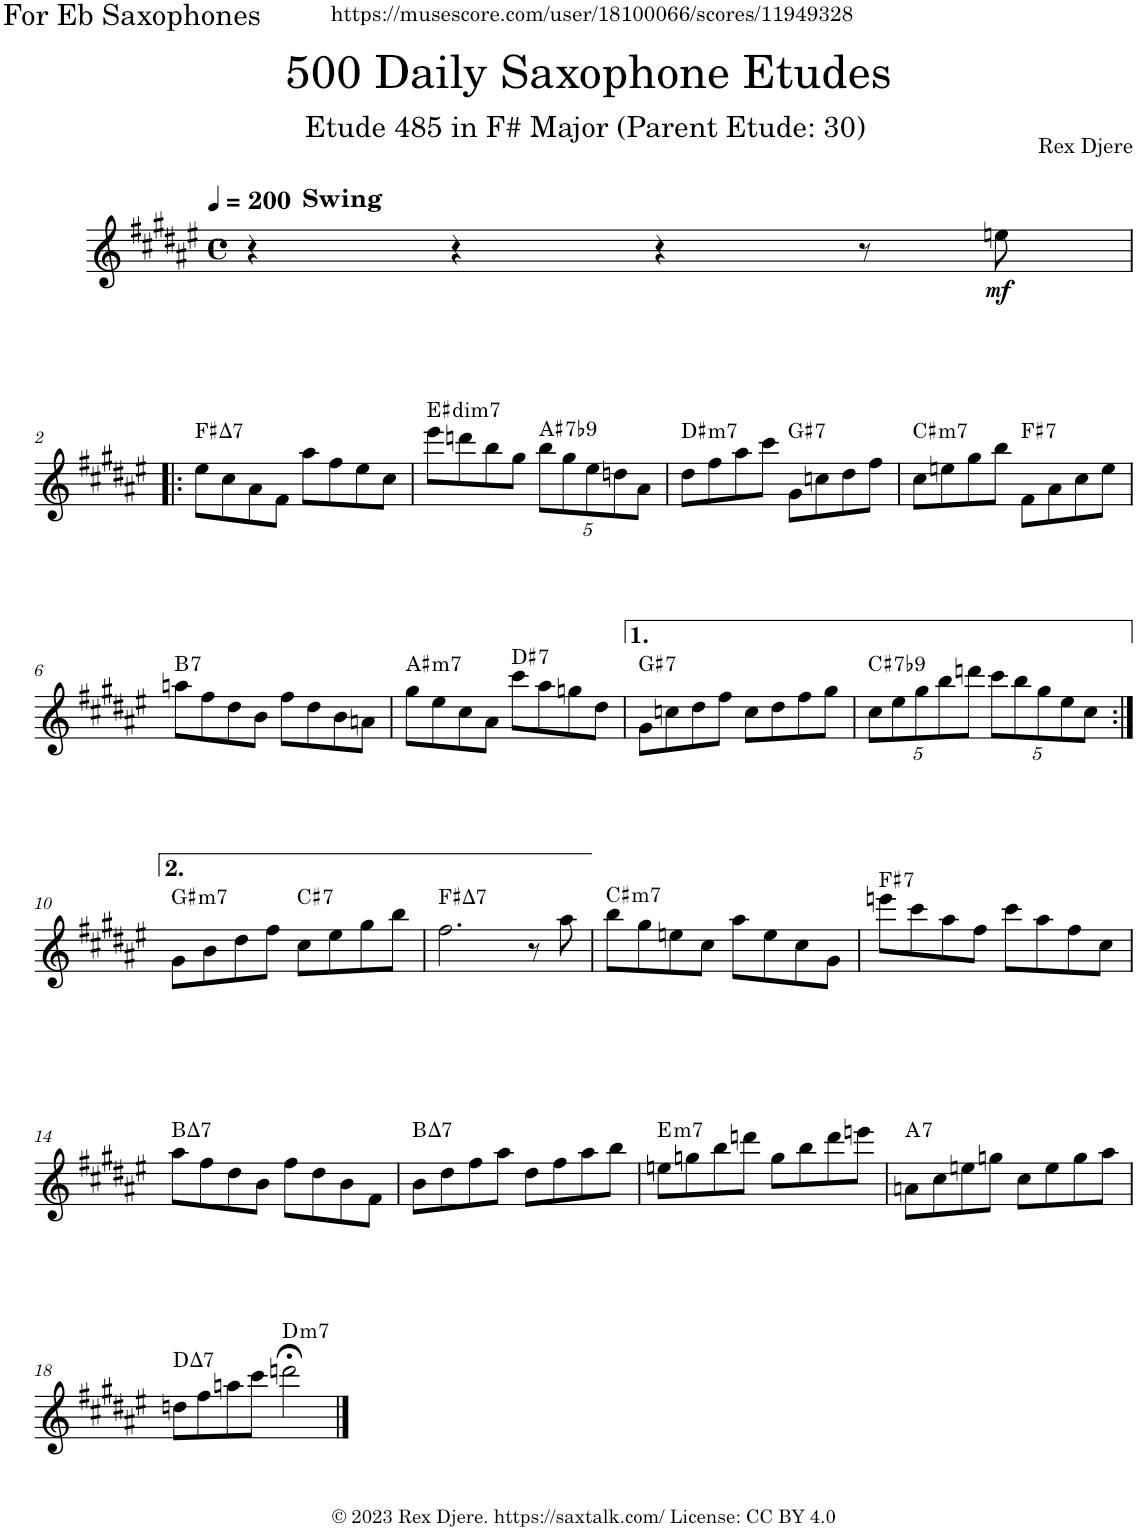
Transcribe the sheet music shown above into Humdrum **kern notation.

**kern	**dynam	**harte
*part1	*part1	*part1
*staff1	*staff1	*
*I"Alto Saxophone	*	*
*I'A. Sax.	*	*
*clefG2	*	*
*Trd5c9	*	*
*k[f#c#g#d#a#e#]	*	*
*M4/4	*	*
*met(c)	*	*
*MM200	*	*
=1	=1	=1
!LO:TX:a:B:t=Swing	!	!
4r	.	.
4r	.	.
4r	.	.
8r	.	.
!	!LO:DY:b	!
8een\	mf	.
!!LO:LB:g=z
=2!|:	=2!|:	=2!|:
!	!	!LO:H:kt=7
8ee#\L	.	F#:maj7
8cc#\	.	.
8a#\	.	.
8f#\J	.	.
8aa#\L	.	.
8ff#\	.	.
8ee#\	.	.
8cc#\J	.	.
=3	=3	=3
!	!	!LO:H:kt=dim7
8eee#\L	.	E#:dim7
8dddn\	.	.
8bb\	.	.
8gg#\J	.	.
*Xbrackettup	*	*
!	!	!LO:H:kt=7
10bb\L	.	A#:7(b9)
10gg#\	.	.
10ee#\	.	.
10ddn\	.	.
10a#\J	.	.
=4	=4	=4
!	!	!LO:H:kt=m7
8dd#\L	.	D#:min7
8ff#\	.	.
8aa#\	.	.
8ccc#\J	.	.
!	!	!LO:H:kt=7
8g#\L	.	G#:7
8ccn\	.	.
8dd#\	.	.
8ff#\J	.	.
=5	=5	=5
!	!	!LO:H:kt=m7
8cc#\L	.	C#:min7
8een\	.	.
8gg#\	.	.
8bb\J	.	.
!	!	!LO:H:kt=7
8f#\L	.	F#:7
8a#\	.	.
8cc#\	.	.
8ee\J	.	.
!!LO:LB:g=z
=6	=6	=6
!	!	!LO:H:kt=7
8aan\L	.	B:7
8ff#\	.	.
8dd#\	.	.
8b\J	.	.
8ff#\L	.	.
8dd#\	.	.
8b\	.	.
8an\J	.	.
=7	=7	=7
!	!	!LO:H:kt=m7
8gg#\L	.	A#:min7
8ee#\	.	.
8cc#\	.	.
8a#\J	.	.
!	!	!LO:H:kt=7
8ccc#\L	.	D#:7
8aa#\	.	.
8ggn\	.	.
8dd#\J	.	.
=8	=8	=8
!	!	!LO:H:kt=7
8g#\L	.	G#:7
8ccn\	.	.
8dd#\	.	.
8ff#\J	.	.
8cc\L	.	.
8dd#\	.	.
8ff#\	.	.
8gg#\J	.	.
=9	=9	=9
!	!	!LO:H:kt=7
10cc#\L	.	C#:7(b9)
10ee#\	.	.
10gg#\	.	.
10bb\	.	.
10dddn\J	.	.
10ccc#\L	.	.
10bb\	.	.
10gg#\	.	.
10ee#\	.	.
10cc#\J	.	.
!!LO:LB:g=z
=10:|!	=10:|!	=10:|!
!	!	!LO:H:kt=m7
8g#\L	.	G#:min7
8b\	.	.
8dd#\	.	.
8ff#\J	.	.
!	!	!LO:H:kt=7
8cc#\L	.	C#:7
8ee#\	.	.
8gg#\	.	.
8bb\J	.	.
=11	=11	=11
!	!	!LO:H:kt=7
2.ff#\	.	F#:maj7
8r	.	.
8aa#\	.	.
=12	=12	=12
!	!	!LO:H:kt=m7
8bb\L	.	C#:min7
8gg#\	.	.
8een\	.	.
8cc#\J	.	.
8aa#\L	.	.
8ee\	.	.
8cc#\	.	.
8g#\J	.	.
=13	=13	=13
!	!	!LO:H:kt=7
8eeen\L	.	F#:7
8ccc#\	.	.
8aa#\	.	.
8ff#\J	.	.
8ccc#\L	.	.
8aa#\	.	.
8ff#\	.	.
8cc#\J	.	.
!!LO:LB:g=z
=14	=14	=14
!	!	!LO:H:kt=7
8aa#\L	.	B:maj7
8ff#\	.	.
8dd#\	.	.
8b\J	.	.
8ff#\L	.	.
8dd#\	.	.
8b\	.	.
8f#\J	.	.
=15	=15	=15
!	!	!LO:H:kt=7
8b\L	.	B:maj7
8dd#\	.	.
8ff#\	.	.
8aa#\J	.	.
8dd#\L	.	.
8ff#\	.	.
8aa#\	.	.
8bb\J	.	.
=16	=16	=16
!	!	!LO:H:kt=m7
8een\L	.	E:min7
8ggn\	.	.
8bb\	.	.
8dddn\J	.	.
8gg\L	.	.
8bb\	.	.
8ddd\	.	.
8eeen\J	.	.
=17	=17	=17
!	!	!LO:H:kt=7
8an\L	.	A:7
8cc#\	.	.
8een\	.	.
8ggn\J	.	.
8cc#\L	.	.
8ee\	.	.
8gg\	.	.
8aa#\J	.	.
!!LO:LB:g=z
=18	=18	=18
!	!	!LO:H:kt=7
8ddn\L	.	D:maj7
8ff#\	.	.
8aan\	.	.
8ccc#\J	.	.
!	!	!LO:H:kt=m7
2dddn;<\	.	D:min7
==	==	==
*-	*-	*-
